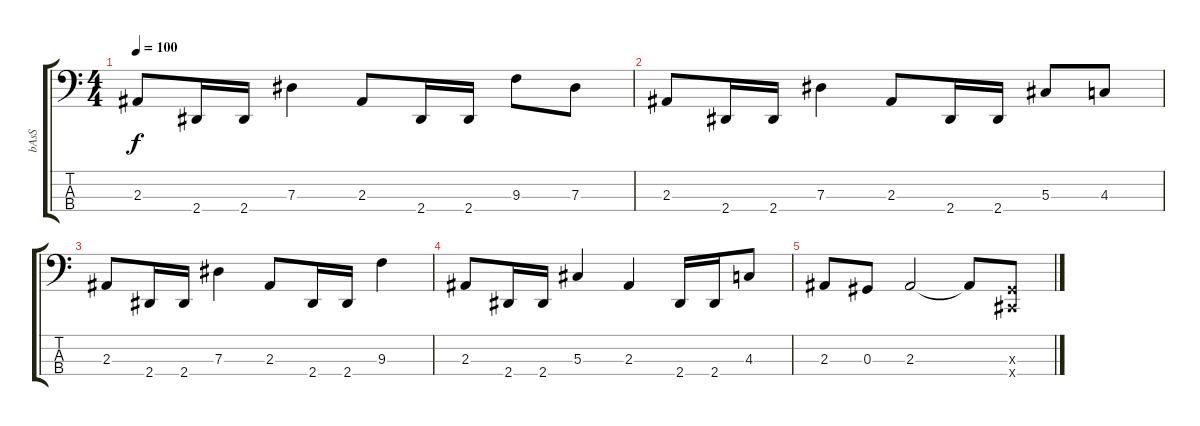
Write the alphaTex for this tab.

\track ("bAsS" "bAsS") {instrument fretlessbass}
\staff {score tabs}
\tuning (Gb2 Db2 Ab1 Db1) {hide}
\ts (4 4)
\tempo 100
\clef f4
\ks c
2.3.8{dy f} 2.4.16 2.4.16 7.3.4 2.3.8 2.4.16 2.4.16 9.3.8 7.3.8 |
2.3.8 2.4.16 2.4.16 7.3.4 2.3.8 2.4.16 2.4.16 5.3.8 4.3.8 |
2.3.8 2.4.16 2.4.16 7.3.4 2.3.8 2.4.16 2.4.16 9.3.4 |
2.3.8 2.4.16 2.4.16 5.3.4 2.3.4 2.4.16 2.4.16 4.3.8 |
2.3.8 0.3.8 2.3.2 2.3{t}.8 (0.3{x} 0.4{x}).8
